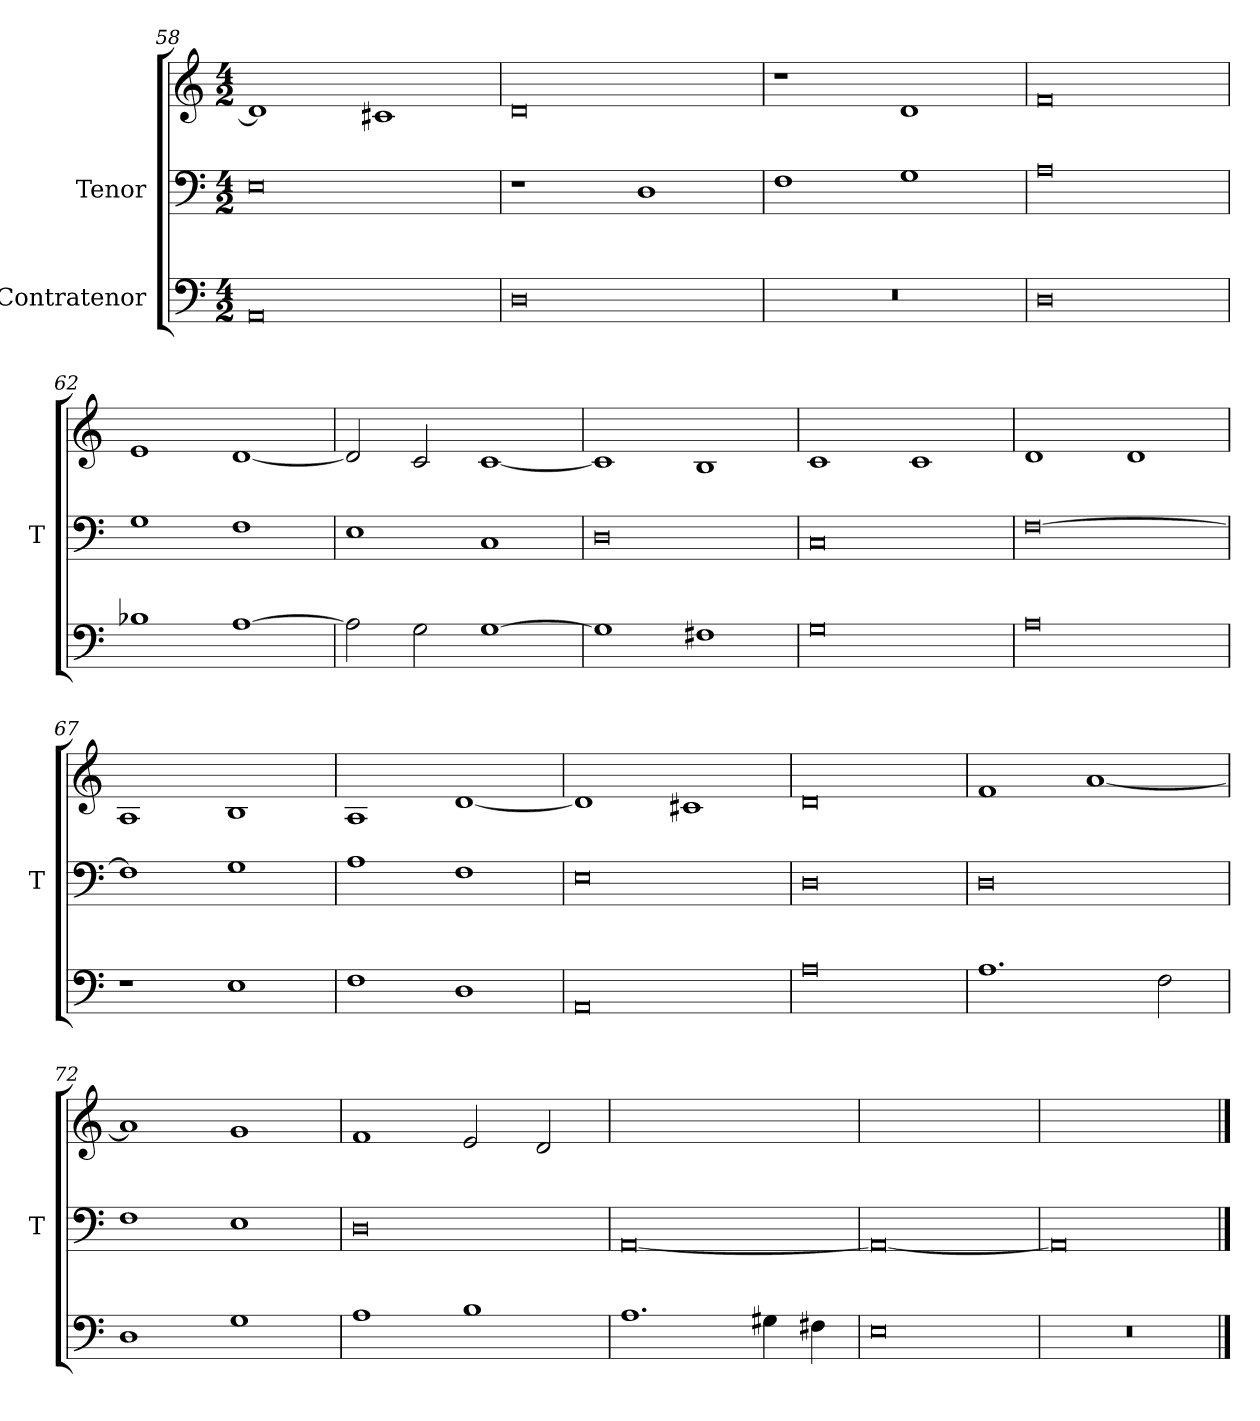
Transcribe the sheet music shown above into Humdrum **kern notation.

**kern	**kern	**kern
*part3	*part2	*part1
*staff3	*staff2	*staff1
*I"Contratenor	*I"Tenor	*
*	*I'T	*
*clefF4	*clefF4	*clefG2
*M4/2	*M4/2	*M4/2
=58	=58	=58
0AA	0E	1d]
.	.	1c#X
=59	=59	=59
0D	1r	0d
.	1D	.
=60	=60	=60
0r	1F	1r
.	1G	1d
=61	=61	=61
0D	0A	0f
=62	=62	=62
1B-X	1G	1e
[1A	1F	[1d
=63	=63	=63
2A]	1E	2d]
2G	.	2c
[1G	1C	[1c
=64	=64	=64
1G]	0D	1c]
1F#X	.	1B
=65	=65	=65
0G	0C	1c
.	.	1c
=66	=66	=66
0A	[0F	1d
.	.	1d
=67	=67	=67
1r	1F]	1A
1E	1G	1B
=68	=68	=68
1F	1A	1A
1D	1F	[1d
=69	=69	=69
0AA	0E	1d]
.	.	1c#X
=70	=70	=70
0A	0D	0d
=71	=71	=71
1.A	0D	1f
.	.	[1a
2F	.	.
=72	=72	=72
1D	1F	1a]
1G	1E	1g
=73	=73	=73
1A	0D	1f
1B	.	2e
.	.	2d
=74	=74	=74
1.A	[0AA	0ryy
4G#X	.	.
4F#X	.	.
=75	=75	=75
0E	0AA_	0ryy
=76	=76	=76
0r	0AA]	0ryy
==	==	==
*-	*-	*-
